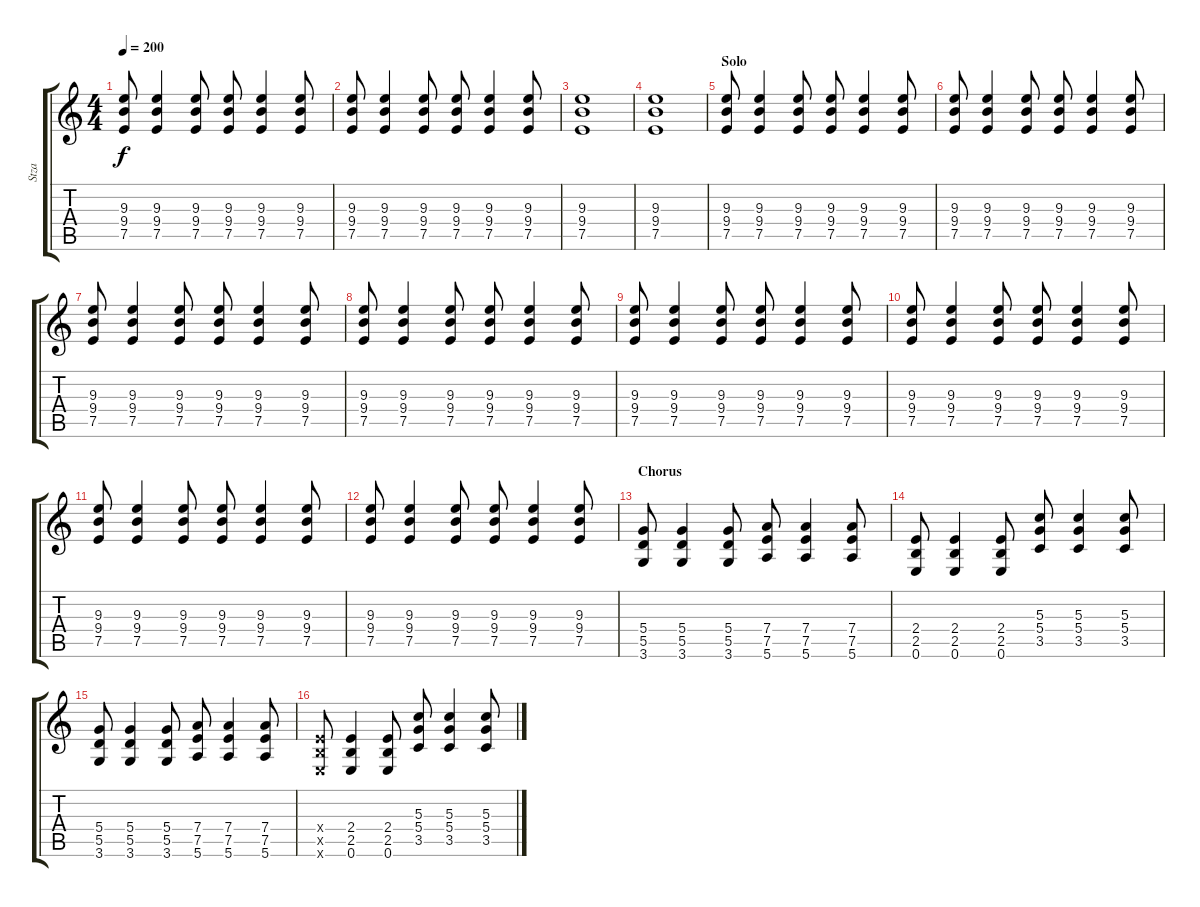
\track ("Stza" "Stza") {instrument overdrivenguitar}
\staff {score tabs}
\tuning (E4 B3 G3 D3 A2 E2) {hide}
\ts (4 4)
\tempo 200
\clef g2
\ks c
(9.3 9.4 7.5).8{dy f volume 12} (9.3 9.4 7.5).4 (9.3 9.4 7.5).8 (9.3 9.4 7.5).8 (9.3 9.4 7.5).4 (9.3 9.4 7.5).8 |
(9.3 9.4 7.5).8 (9.3 9.4 7.5).4 (9.3 9.4 7.5).8 (9.3 9.4 7.5).8 (9.3 9.4 7.5).4 (9.3 9.4 7.5).8 |
(9.3 9.4 7.5).1{volume 9} |
(9.3 9.4 7.5).1{volume 9} |
\section ("" "Solo")
(9.3 9.4 7.5).8{volume 12} (9.3 9.4 7.5).4 (9.3 9.4 7.5).8 (9.3 9.4 7.5).8 (9.3 9.4 7.5).4 (9.3 9.4 7.5).8 |
(9.3 9.4 7.5).8 (9.3 9.4 7.5).4 (9.3 9.4 7.5).8 (9.3 9.4 7.5).8 (9.3 9.4 7.5).4 (9.3 9.4 7.5).8 |
(9.3 9.4 7.5).8 (9.3 9.4 7.5).4 (9.3 9.4 7.5).8 (9.3 9.4 7.5).8 (9.3 9.4 7.5).4 (9.3 9.4 7.5).8 |
(9.3 9.4 7.5).8 (9.3 9.4 7.5).4 (9.3 9.4 7.5).8 (9.3 9.4 7.5).8 (9.3 9.4 7.5).4 (9.3 9.4 7.5).8 |
(9.3 9.4 7.5).8{volume 12} (9.3 9.4 7.5).4 (9.3 9.4 7.5).8 (9.3 9.4 7.5).8 (9.3 9.4 7.5).4 (9.3 9.4 7.5).8 |
(9.3 9.4 7.5).8 (9.3 9.4 7.5).4 (9.3 9.4 7.5).8 (9.3 9.4 7.5).8 (9.3 9.4 7.5).4 (9.3 9.4 7.5).8 |
(9.3 9.4 7.5).8 (9.3 9.4 7.5).4 (9.3 9.4 7.5).8 (9.3 9.4 7.5).8 (9.3 9.4 7.5).4 (9.3 9.4 7.5).8 |
(9.3 9.4 7.5).8 (9.3 9.4 7.5).4 (9.3 9.4 7.5).8 (9.3 9.4 7.5).8 (9.3 9.4 7.5).4 (9.3 9.4 7.5).8 |
\section ("" "Chorus")
(5.4 5.5 3.6).8 (5.4 5.5 3.6).4 (5.4 5.5 3.6).8 (7.4 7.5 5.6).8 (7.4 7.5 5.6).4 (7.4 7.5 5.6).8 |
(2.4 2.5 0.6).8 (2.4 2.5 0.6).4 (2.4 2.5 0.6).8 (5.3 5.4 3.5).8 (5.3 5.4 3.5).4 (5.3 5.4 3.5).8 |
(5.4 5.5 3.6).8 (5.4 5.5 3.6).4 (5.4 5.5 3.6).8 (7.4 7.5 5.6).8 (7.4 7.5 5.6).4 (7.4 7.5 5.6).8 |
(2.4{x} 2.5{x} 0.6{x}).8 (2.4 2.5 0.6).4 (2.4 2.5 0.6).8 (5.3 5.4 3.5).8 (5.3 5.4 3.5).4 (5.3 5.4 3.5).8
